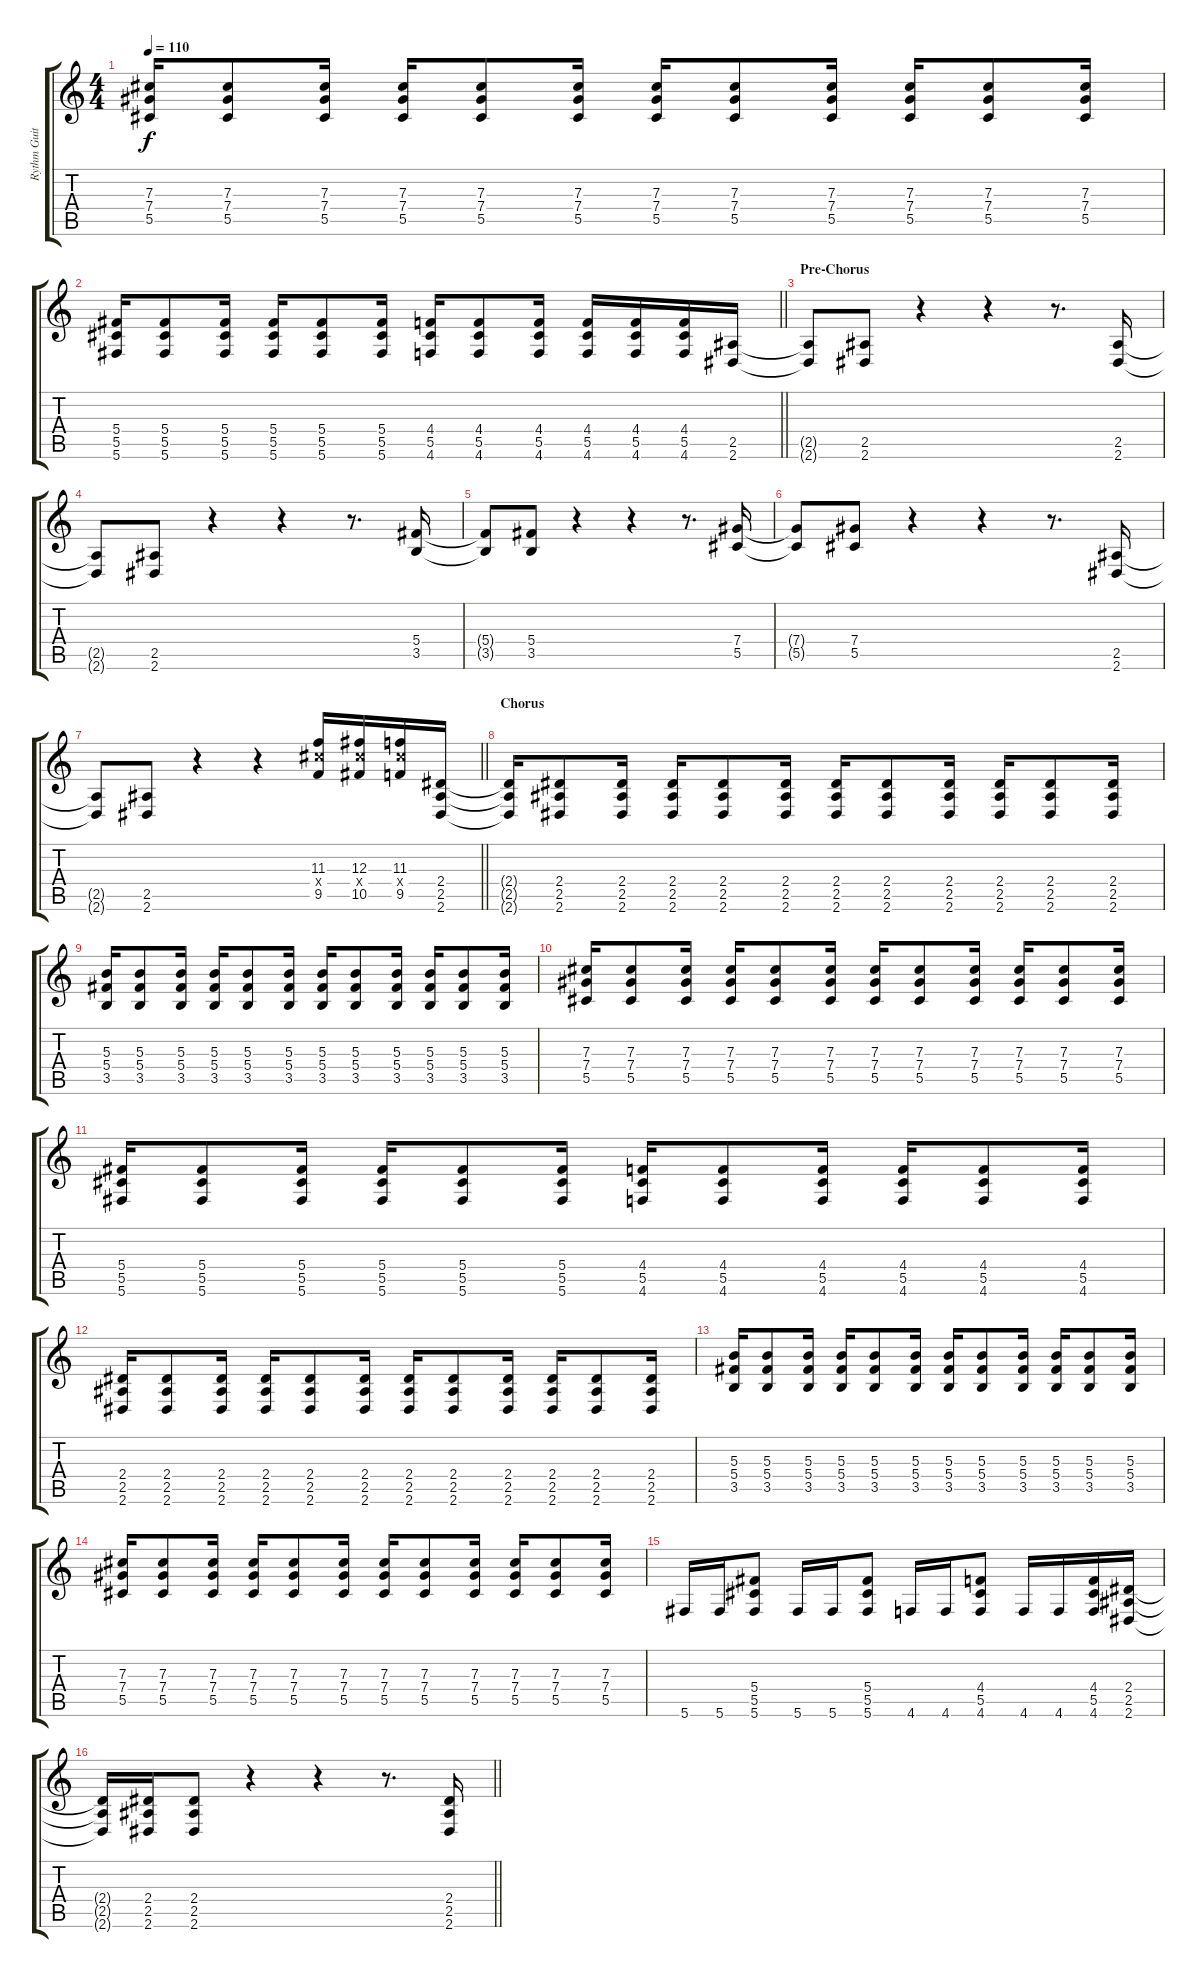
\track ("Rythm Guitar" "Rythm Guit") {instrument distortionguitar}
\staff {score tabs}
\tuning (Eb4 Bb3 Gb3 Db3 Ab2 Db2) {hide}
\ts (4 4)
\tempo 110
\clef g2
\ks c
(7.3 7.4 5.5).16{dy f} (7.3 7.4 5.5).8 (7.3 7.4 5.5).16 (7.3 7.4 5.5).16 (7.3 7.4 5.5).8 (7.3 7.4 5.5).16 (7.3 7.4 5.5).16 (7.3 7.4 5.5).8 (7.3 7.4 5.5).16 (7.3 7.4 5.5).16 (7.3 7.4 5.5).8 (7.3 7.4 5.5).16 |
\barLineRight lightlight
(5.4 5.5 5.6).16 (5.4 5.5 5.6).8 (5.4 5.5 5.6).16 (5.4 5.5 5.6).16 (5.4 5.5 5.6).8 (5.4 5.5 5.6).16 (4.4 5.5 4.6).16 (4.4 5.5 4.6).8 (4.4 5.5 4.6).16 (4.4 5.5 4.6).16 (4.4 5.5 4.6).16 (4.4 5.5 4.6).16 (2.5 2.6).16 |
\section ("" "Pre-Chorus")
(2.5{t} 2.6{t}).8 (2.5 2.6).8 r.4 r.4 r.8{d} (2.5 2.6).16 |
(2.5{t} 2.6{t}).8 (2.5 2.6).8 r.4 r.4 r.8{d} (5.4 3.5).16 |
(5.4{t} 3.5{t}).8 (5.4 3.5).8 r.4 r.4 r.8{d} (7.4 5.5).16 |
(7.4{t} 5.5{t}).8 (7.4 5.5).8 r.4 r.4 r.8{d} (2.5 2.6).16 |
\barLineRight lightlight
(2.5{t} 2.6{t}).8 (2.5 2.6).8 r.4 r.4 (11.3 12.4{x} 9.5).16 (12.3 12.4{x} 10.5).16 (11.3 12.4{x} 9.5).16 (2.4 2.5 2.6).16 |
\section ("" "Chorus")
(2.4{t} 2.5{t} 2.6{t}).16 (2.4 2.5 2.6).8 (2.4 2.5 2.6).16 (2.4 2.5 2.6).16 (2.4 2.5 2.6).8 (2.4 2.5 2.6).16 (2.4 2.5 2.6).16 (2.4 2.5 2.6).8 (2.4 2.5 2.6).16 (2.4 2.5 2.6).16 (2.4 2.5 2.6).8 (2.4 2.5 2.6).16 |
(5.3 5.4 3.5).16 (5.3 5.4 3.5).8 (5.3 5.4 3.5).16 (5.3 5.4 3.5).16 (5.3 5.4 3.5).8 (5.3 5.4 3.5).16 (5.3 5.4 3.5).16 (5.3 5.4 3.5).8 (5.3 5.4 3.5).16 (5.3 5.4 3.5).16 (5.3 5.4 3.5).8 (5.3 5.4 3.5).16 |
(7.3 7.4 5.5).16 (7.3 7.4 5.5).8 (7.3 7.4 5.5).16 (7.3 7.4 5.5).16 (7.3 7.4 5.5).8 (7.3 7.4 5.5).16 (7.3 7.4 5.5).16 (7.3 7.4 5.5).8 (7.3 7.4 5.5).16 (7.3 7.4 5.5).16 (7.3 7.4 5.5).8 (7.3 7.4 5.5).16 |
(5.4 5.5 5.6).16 (5.4 5.5 5.6).8 (5.4 5.5 5.6).16 (5.4 5.5 5.6).16 (5.4 5.5 5.6).8 (5.4 5.5 5.6).16 (4.4 5.5 4.6).16 (4.4 5.5 4.6).8 (4.4 5.5 4.6).16 (4.4 5.5 4.6).16 (4.4 5.5 4.6).8 (4.4 5.5 4.6).16 |
(2.4 2.5 2.6).16 (2.4 2.5 2.6).8 (2.4 2.5 2.6).16 (2.4 2.5 2.6).16 (2.4 2.5 2.6).8 (2.4 2.5 2.6).16 (2.4 2.5 2.6).16 (2.4 2.5 2.6).8 (2.4 2.5 2.6).16 (2.4 2.5 2.6).16 (2.4 2.5 2.6).8 (2.4 2.5 2.6).16 |
(5.3 5.4 3.5).16 (5.3 5.4 3.5).8 (5.3 5.4 3.5).16 (5.3 5.4 3.5).16 (5.3 5.4 3.5).8 (5.3 5.4 3.5).16 (5.3 5.4 3.5).16 (5.3 5.4 3.5).8 (5.3 5.4 3.5).16 (5.3 5.4 3.5).16 (5.3 5.4 3.5).8 (5.3 5.4 3.5).16 |
(7.3 7.4 5.5).16 (7.3 7.4 5.5).8 (7.3 7.4 5.5).16 (7.3 7.4 5.5).16 (7.3 7.4 5.5).8 (7.3 7.4 5.5).16 (7.3 7.4 5.5).16 (7.3 7.4 5.5).8 (7.3 7.4 5.5).16 (7.3 7.4 5.5).16 (7.3 7.4 5.5).8 (7.3 7.4 5.5).16 |
5.6.16 5.6.16 (5.4 5.5 5.6).8 5.6.16 5.6.16 (5.4 5.5 5.6).8 4.6.16 4.6.16 (4.4 5.5 4.6).8 4.6.16 4.6.16 (4.4 5.5 4.6).16 (2.4 2.5 2.6).16 |
\barLineRight lightlight
(2.4{t} 2.5{t} 2.6{t}).16 (2.4 2.5 2.6).16 (2.4 2.5 2.6).8 r.4 r.4 r.8{d} (2.4 2.5 2.6).16
